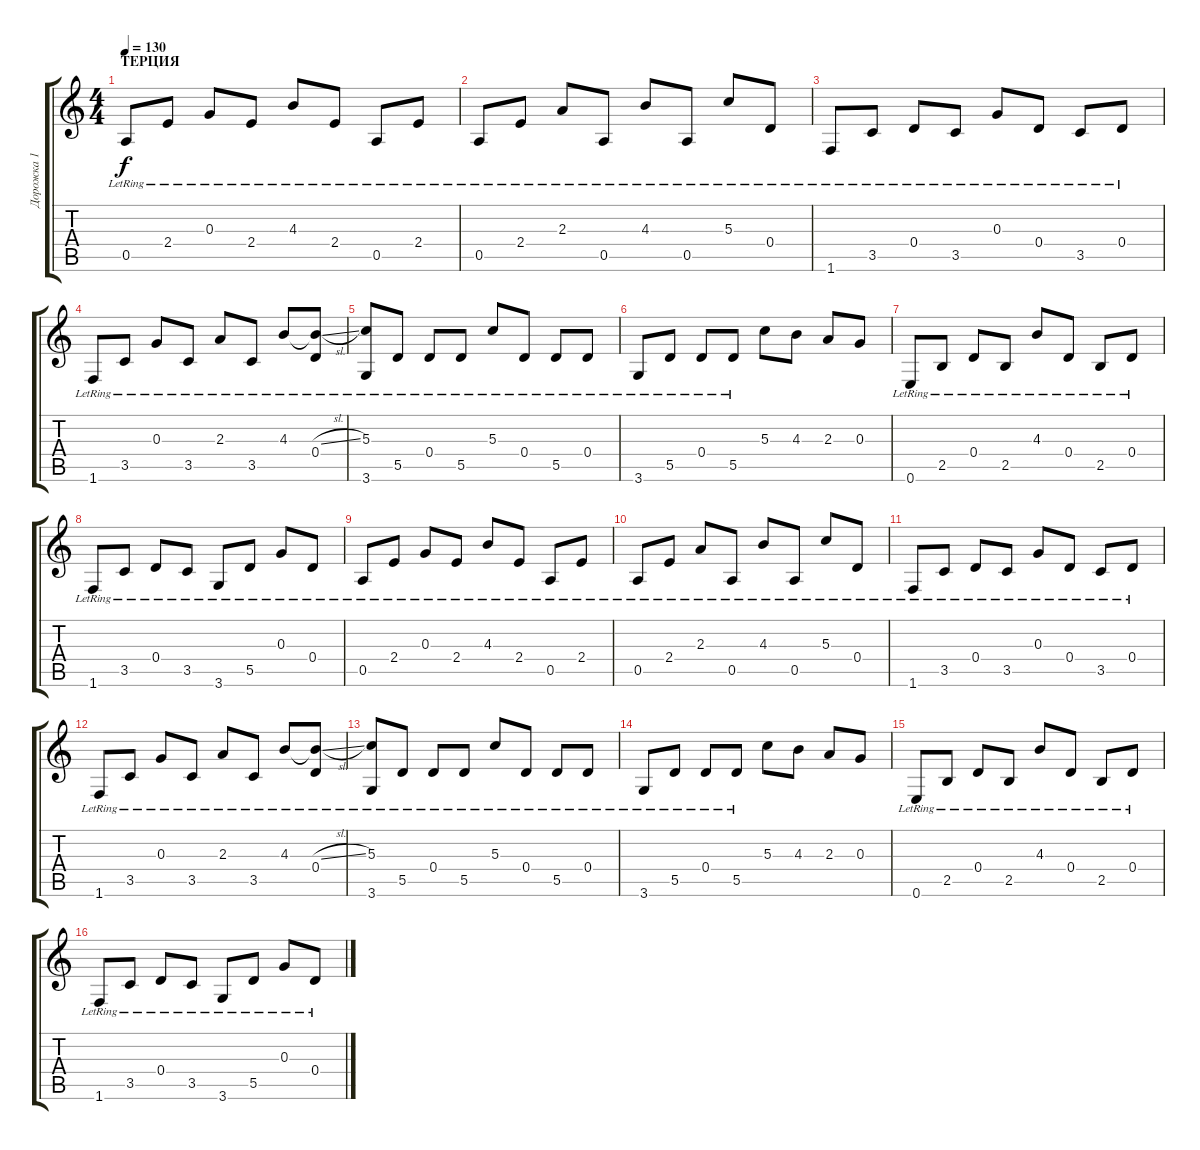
\track ("Дорожка 1" "Дорожка 1") {instrument acousticguitarsteel}
\staff {score tabs}
\tuning (E4 B3 G3 D3 A2 E2) {hide}
\ts (4 4)
\section ("" "ТЕРЦИЯ")
\tempo 130
\clef g2
\ks c
0.5{lr}.8{dy f} 2.4{lr}.8 0.3{lr}.8 2.4{lr}.8 4.3{lr}.8 2.4{lr}.8 0.5{lr}.8 2.4{lr}.8 |
0.5{lr}.8 2.4{lr}.8 2.3{lr}.8 0.5{lr}.8 4.3{lr}.8 0.5{lr}.8 5.3{lr}.8 0.4{lr}.8 |
1.6{lr}.8 3.5{lr}.8 0.4{lr}.8 3.5{lr}.8 0.3{lr}.8 0.4{lr}.8 3.5{lr}.8 0.4{lr}.8 |
1.6{lr}.8 3.5{lr}.8 0.3{lr}.8 3.5{lr}.8 2.3{lr}.8 3.5{lr}.8 4.3{lr}.8 (4.3{sl t} 0.4{lr}).8 |
(5.3 3.6{lr}).8 5.5{lr}.8 0.4{lr}.8 5.5{lr}.8 5.3{lr}.8 0.4{lr}.8 5.5{lr}.8 0.4{lr}.8 |
3.6{lr}.8 5.5{lr}.8 0.4{lr}.8 5.5{lr}.8 5.3.8 4.3.8 2.3.8 0.3.8 |
0.6{lr}.8 2.5{lr}.8 0.4{lr}.8 2.5{lr}.8 4.3{lr}.8 0.4{lr}.8 2.5{lr}.8 0.4{lr}.8 |
1.6{lr}.8 3.5{lr}.8 0.4{lr}.8 3.5{lr}.8 3.6{lr}.8 5.5{lr}.8 0.3{lr}.8 0.4{lr}.8 |
0.5{lr}.8 2.4{lr}.8 0.3{lr}.8 2.4{lr}.8 4.3{lr}.8 2.4{lr}.8 0.5{lr}.8 2.4{lr}.8 |
0.5{lr}.8 2.4{lr}.8 2.3{lr}.8 0.5{lr}.8 4.3{lr}.8 0.5{lr}.8 5.3{lr}.8 0.4{lr}.8 |
1.6{lr}.8 3.5{lr}.8 0.4{lr}.8 3.5{lr}.8 0.3{lr}.8 0.4{lr}.8 3.5{lr}.8 0.4{lr}.8 |
1.6{lr}.8 3.5{lr}.8 0.3{lr}.8 3.5{lr}.8 2.3{lr}.8 3.5{lr}.8 4.3{lr}.8 (4.3{sl t} 0.4{lr}).8 |
(5.3 3.6{lr}).8 5.5{lr}.8 0.4{lr}.8 5.5{lr}.8 5.3{lr}.8 0.4{lr}.8 5.5{lr}.8 0.4{lr}.8 |
3.6{lr}.8 5.5{lr}.8 0.4{lr}.8 5.5{lr}.8 5.3.8 4.3.8 2.3.8 0.3.8 |
0.6{lr}.8 2.5{lr}.8 0.4{lr}.8 2.5{lr}.8 4.3{lr}.8 0.4{lr}.8 2.5{lr}.8 0.4{lr}.8 |
1.6{lr}.8 3.5{lr}.8 0.4{lr}.8 3.5{lr}.8 3.6{lr}.8 5.5{lr}.8 0.3{lr}.8 0.4{lr}.8
